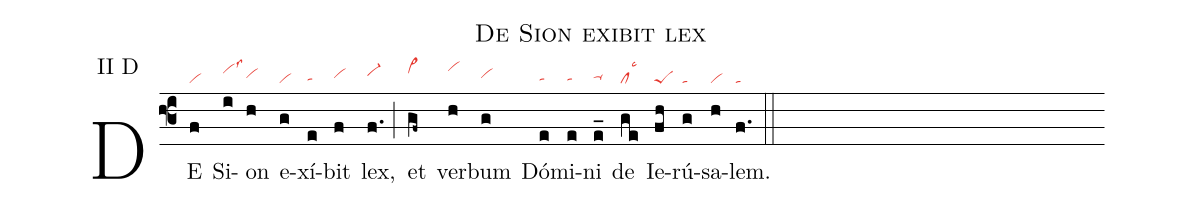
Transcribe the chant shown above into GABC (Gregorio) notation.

name: De Sion exibit lex;
annotation: II D;
mode: 2;
nabc-lines: 1;
%%
(f3)
DE(f|vi) Si(i|vihjlss3)on(h|vihh) e(g|vi)xí(e|tahg)bit(f|vihh) lex,(f.|vi-hi) (;)
et(gf~|vi>hj) ver(h|vihk)bum(g|vihh) Dó(e|tahg)mi(e|tahg)ni(e_|ta-hh)
de(ge|cllsc3) Ie(fh|peS)rú(g|ta)sa(h|vi)lem.(f.|ta) (::)
